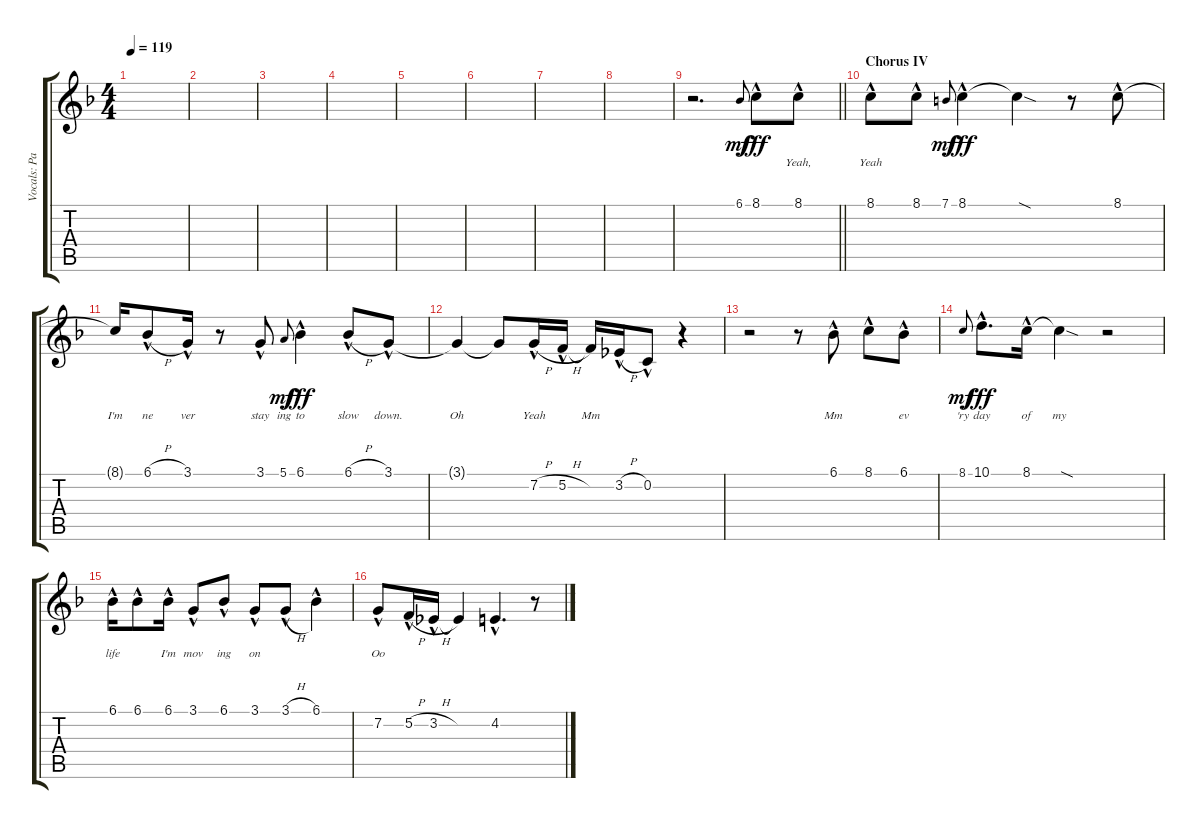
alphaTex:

\track ("Vocals: Paul" "Vocals: Pa") {instrument lead2sawtooth}
\staff {score tabs}
\tuning (E4 C4 G3 C3 G2 C2) {hide}
\ts (4 4)
\tempo 119
\clef g2
\ks f
|
|
|
|
|
|
|
|
\barLineRight lightlight
r.2{d} 6.1.8{lyrics (0 "") lyrics (1 "") lyrics (2 "") lyrics (3 "") lyrics (4 "") gr onbeat dy mf} 8.1{hac}.8{lyrics (0 "") lyrics (1 "") lyrics (2 "") lyrics (3 "") lyrics (4 "") dy fff} 8.1{hac}.8{lyrics (0 "Yeah,") lyrics (1 "") lyrics (2 "") lyrics (3 "") lyrics (4 "")} |
\section ("" "Chorus IV")
8.1{hac}.8{lyrics (0 "Yeah") lyrics (1 "") lyrics (2 "") lyrics (3 "") lyrics (4 "")} 8.1{hac}.8{lyrics (0 "") lyrics (1 "") lyrics (2 "") lyrics (3 "") lyrics (4 "")} 7.1.8{lyrics (0 "") lyrics (1 "") lyrics (2 "") lyrics (3 "") lyrics (4 "") gr onbeat dy mf} 8.1{hac}.4{lyrics (0 "") lyrics (1 "") lyrics (2 "") lyrics (3 "") lyrics (4 "") dy fff} 8.1{sod t}.4{lyrics (0 "") lyrics (1 "") lyrics (2 "") lyrics (3 "") lyrics (4 "")} r.8 8.1{hac}.8{lyrics (0 "") lyrics (1 "") lyrics (2 "") lyrics (3 "") lyrics (4 "")} |
8.1{t}.16{lyrics (0 "I'm") lyrics (1 "") lyrics (2 "") lyrics (3 "") lyrics (4 "")} 6.1{h hac}.8{lyrics (0 "ne") lyrics (1 "") lyrics (2 "") lyrics (3 "") lyrics (4 "")} 3.1{hac}.16{lyrics (0 "ver") lyrics (1 "") lyrics (2 "") lyrics (3 "") lyrics (4 "")} r.8 3.1{hac}.8{lyrics (0 "stay") lyrics (1 "") lyrics (2 "") lyrics (3 "") lyrics (4 "")} 5.1.8{lyrics (0 "ing") lyrics (1 "") lyrics (2 "") lyrics (3 "") lyrics (4 "") gr onbeat dy mf} 6.1{hac}.4{lyrics (0 "to") lyrics (1 "") lyrics (2 "") lyrics (3 "") lyrics (4 "") dy fff} 6.1{h hac}.8{lyrics (0 "slow") lyrics (1 "") lyrics (2 "") lyrics (3 "") lyrics (4 "")} 3.1{hac}.8{lyrics (0 "down.") lyrics (1 "") lyrics (2 "") lyrics (3 "") lyrics (4 "")} |
3.1{t}.4{lyrics (0 "Oh") lyrics (1 "") lyrics (2 "") lyrics (3 "") lyrics (4 "")} 3.1{t}.8{lyrics (0 "") lyrics (1 "") lyrics (2 "") lyrics (3 "") lyrics (4 "")} 7.2{h hac}.16{lyrics (0 "Yeah") lyrics (1 "") lyrics (2 "") lyrics (3 "") lyrics (4 "")} 5.2{h hac}.16{lyrics (0 "") lyrics (1 "") lyrics (2 "") lyrics (3 "") lyrics (4 "")} 5.2{t}.16{lyrics (0 "Mm") lyrics (1 "") lyrics (2 "") lyrics (3 "") lyrics (4 "")} 3.2{h hac}.16{lyrics (0 "") lyrics (1 "") lyrics (2 "") lyrics (3 "") lyrics (4 "")} 0.2{hac}.8{lyrics (0 "") lyrics (1 "") lyrics (2 "") lyrics (3 "") lyrics (4 "")} r.4 |
r.2 r.8 6.1{hac}.8{lyrics (0 "Mm") lyrics (1 "") lyrics (2 "") lyrics (3 "") lyrics (4 "")} 8.1{hac}.8{lyrics (0 "") lyrics (1 "") lyrics (2 "") lyrics (3 "") lyrics (4 "")} 6.1{hac}.8{lyrics (0 "ev") lyrics (1 "") lyrics (2 "") lyrics (3 "") lyrics (4 "")} |
8.1.8{lyrics (0 "'ry") lyrics (1 "") lyrics (2 "") lyrics (3 "") lyrics (4 "") gr onbeat dy mf} 10.1{hac}.8{d lyrics (0 "day") lyrics (1 "") lyrics (2 "") lyrics (3 "") lyrics (4 "") dy fff} 8.1{hac}.16{lyrics (0 "of") lyrics (1 "") lyrics (2 "") lyrics (3 "") lyrics (4 "")} 8.1{sod t}.4{lyrics (0 "my") lyrics (1 "") lyrics (2 "") lyrics (3 "") lyrics (4 "")} r.2 |
6.1{hac}.16{lyrics (0 "life") lyrics (1 "") lyrics (2 "") lyrics (3 "") lyrics (4 "")} 6.1{hac}.8{lyrics (0 "") lyrics (1 "") lyrics (2 "") lyrics (3 "") lyrics (4 "")} 6.1{hac}.16{lyrics (0 "I'm") lyrics (1 "") lyrics (2 "") lyrics (3 "") lyrics (4 "")} 3.1{hac}.8{lyrics (0 "mov") lyrics (1 "") lyrics (2 "") lyrics (3 "") lyrics (4 "")} 6.1{hac}.8{lyrics (0 "ing") lyrics (1 "") lyrics (2 "") lyrics (3 "") lyrics (4 "")} 3.1{hac}.8{lyrics (0 "on") lyrics (1 "") lyrics (2 "") lyrics (3 "") lyrics (4 "")} 3.1{h hac}.8{lyrics (0 "") lyrics (1 "") lyrics (2 "") lyrics (3 "") lyrics (4 "")} 6.1{hac}.4{lyrics (0 "") lyrics (1 "") lyrics (2 "") lyrics (3 "") lyrics (4 "")} |
7.2{hac}.8{lyrics (0 "Oo") lyrics (1 "") lyrics (2 "") lyrics (3 "") lyrics (4 "")} 5.2{h hac}.16 3.2{h hac}.16 3.2{t}.4 4.2{hac}.4{d} r.8
